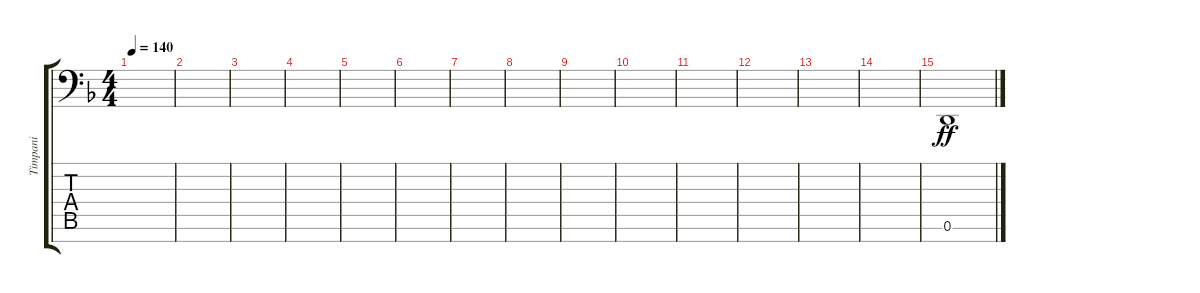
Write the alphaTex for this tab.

\track ("Timpani" "Timpani") {instrument timpani}
\staff {score tabs}
\tuning (E4 B3 G3 D3 A2 D2 B0) {hide}
\ts (4 4)
\tempo 140
\clef f4
\ks dminor
|
|
|
|
|
|
|
|
|
|
|
|
|
|
0.6.1{dy ff}
